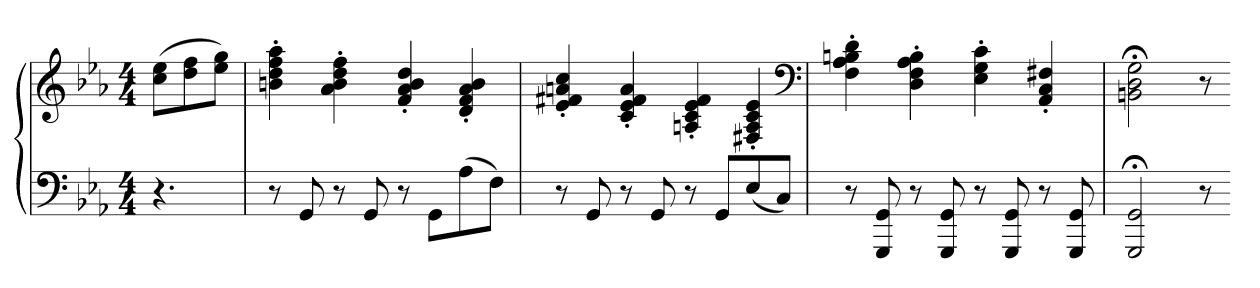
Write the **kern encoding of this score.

**kern	**kern
*part1	*part1
*staff2	*staff1
*clefF4	*clefG2
*k[b-e-a-]	*k[b-e-a-]
*c:	*c:
*M4/4	*M4/4
=	=
4.r	(8cc 8ee-L
.	8dd 8ff
.	8ee- 8ggJ)
=73	=73
8r	4bn' 4dd' 4ff' 4aa-'
8GG	.
8r	4a-' 4b' 4dd' 4ff'
8GG	.
8r	4f' 4a-' 4b' 4dd'
8GGL	.
(8A-	4d' 4f' 4a-' 4b'
8FJ)	.
=74	=74
8r	4e-' 4f#X' 4an' 4cc'
8GG	.
8r	4c' 4e-' 4f#' 4a'
8GG	.
8r	4An' 4c' 4e-' 4f#'
8GGL	.
(8E-	4F#X' 4A' 4c' 4e-'
8CJ)	.
*	*clefF4
=75	=75
8r	4F' 4A-' 4Bn' 4d'
8GGG 8GG	.
8r	4D' 4F' 4A-' 4B'
8GGG 8GG	.
8r	4E-' 4G' 4c'
8GGG 8GG	.
8r	4AA-' 4C' 4F#X'
8GGG 8GG	.
=76	=76
2GGG;< 2GG;<	2BBn;< 2D;< 2G;<
8r	8r
=-	=-
*-	*-
